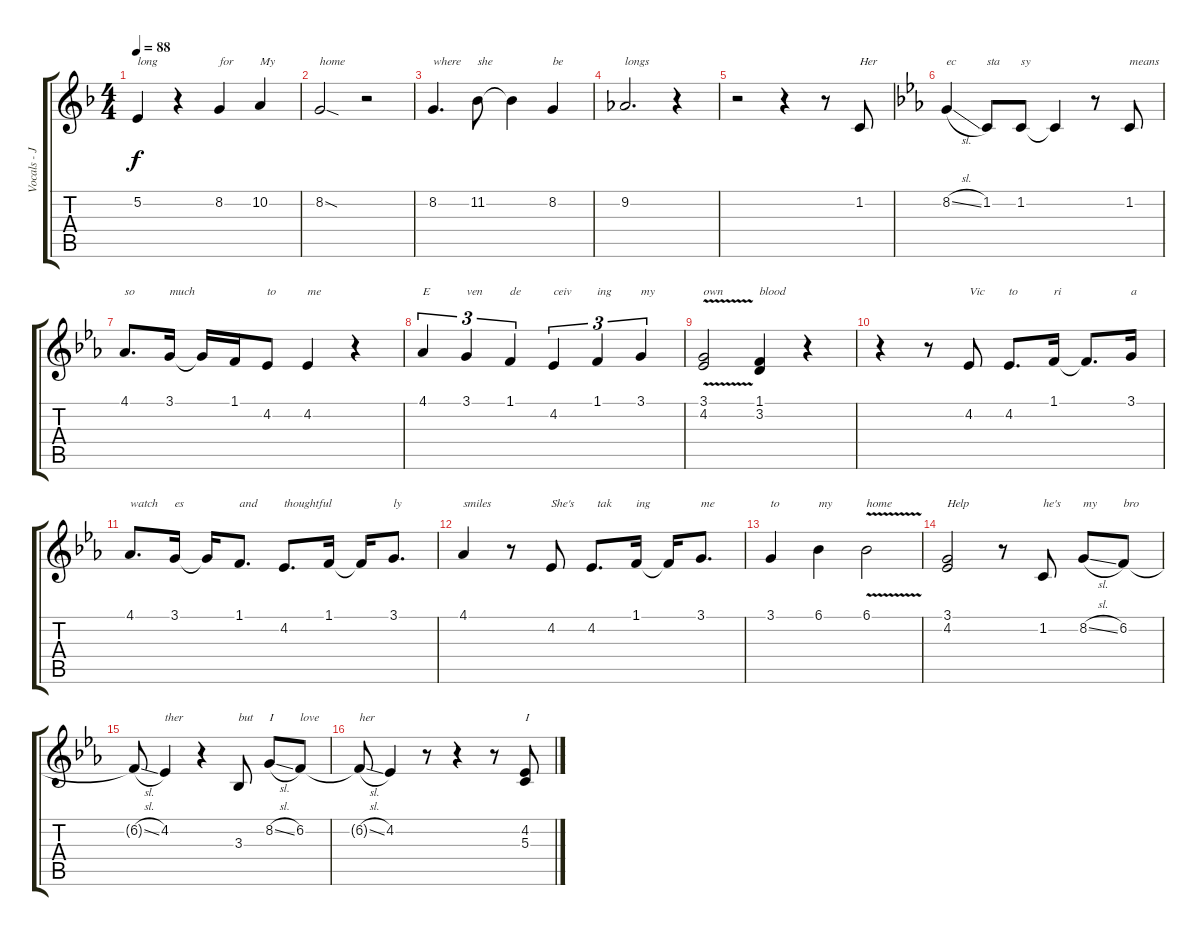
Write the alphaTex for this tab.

\track ("Vocals - James LaBrie" "Vocals - J") {instrument bassoon}
\staff {score tabs}
\tuning (E4 B3 G3 D3 A2 E2) {hide}
\ts (4 4)
\tempo 88
\clef g2
\ks f
5.2.4{txt "long" dy f} r.4 8.2.4{txt "for"} 10.2.4{txt "My"} |
8.2{sod}.2{txt "home"} r.2 |
8.2.4{d txt "where"} 11.2.8{txt "she"} 11.2{t}.4 8.2.4{txt "be"} |
9.2.2{d txt "longs"} r.4 |
r.2 r.4 r.8 1.2.8{txt "Her"} |
\ks eb
8.2{sl}.4{txt "ec"} 1.2.8{txt "sta"} 1.2.8{txt "sy"} 1.2{t}.4 r.8 1.2.8{txt "means"} |
4.1.8{d txt "so"} 3.1.16{txt "much"} 3.1{t}.16 1.1.16 4.2.8{txt "to"} 4.2.4{txt "me"} r.4 |
4.1.4{tu (3 2) txt "E"} 3.1.4{tu (3 2) txt "ven"} 1.1.4{tu (3 2) txt "de"} 4.2.4{tu (3 2) txt "ceiv"} 1.1.4{tu (3 2) txt "ing"} 3.1.4{tu (3 2) txt "my"} |
(3.1{v} 4.2).2{txt "own"} (1.1 3.2).4{txt "blood"} r.4 |
r.4 r.8 4.2.8{txt "Vic"} 4.2.8{d txt "to"} 1.1.16{txt "ri"} 1.1{t}.8{d} 3.1.16{txt "a"} |
4.1.8{d txt "watch"} 3.1.16{txt "es"} 3.1{t}.16 1.1.8{d txt "and"} 4.2.8{d txt "thoughtful"} 1.1.16 1.1{t}.16 3.1.8{d txt "ly"} |
4.1.4{txt "smiles"} r.8 4.2.8{txt "She's"} 4.2.8{d txt "  tak"} 1.1.16{txt "ing"} 1.1{t}.16 3.1.8{d txt "me"} |
3.1.4{txt "to"} 6.1.4{txt "my"} 6.1{v}.2{txt "home"} |
(3.1 4.2).2{txt "Help"} r.8 1.2.8{txt "he's"} 8.2{sl}.8{txt "my"} 6.2.8{txt "bro"} |
6.2{sl t}.8 4.2.4{txt "ther"} r.4 3.3.8{txt "but"} 8.2{sl}.8{txt "I"} 6.2.8{txt "love"} |
6.2{sl t}.8{txt "her"} 4.2.4 r.8 r.4 r.8 (4.2 5.3).8{txt "I"}
